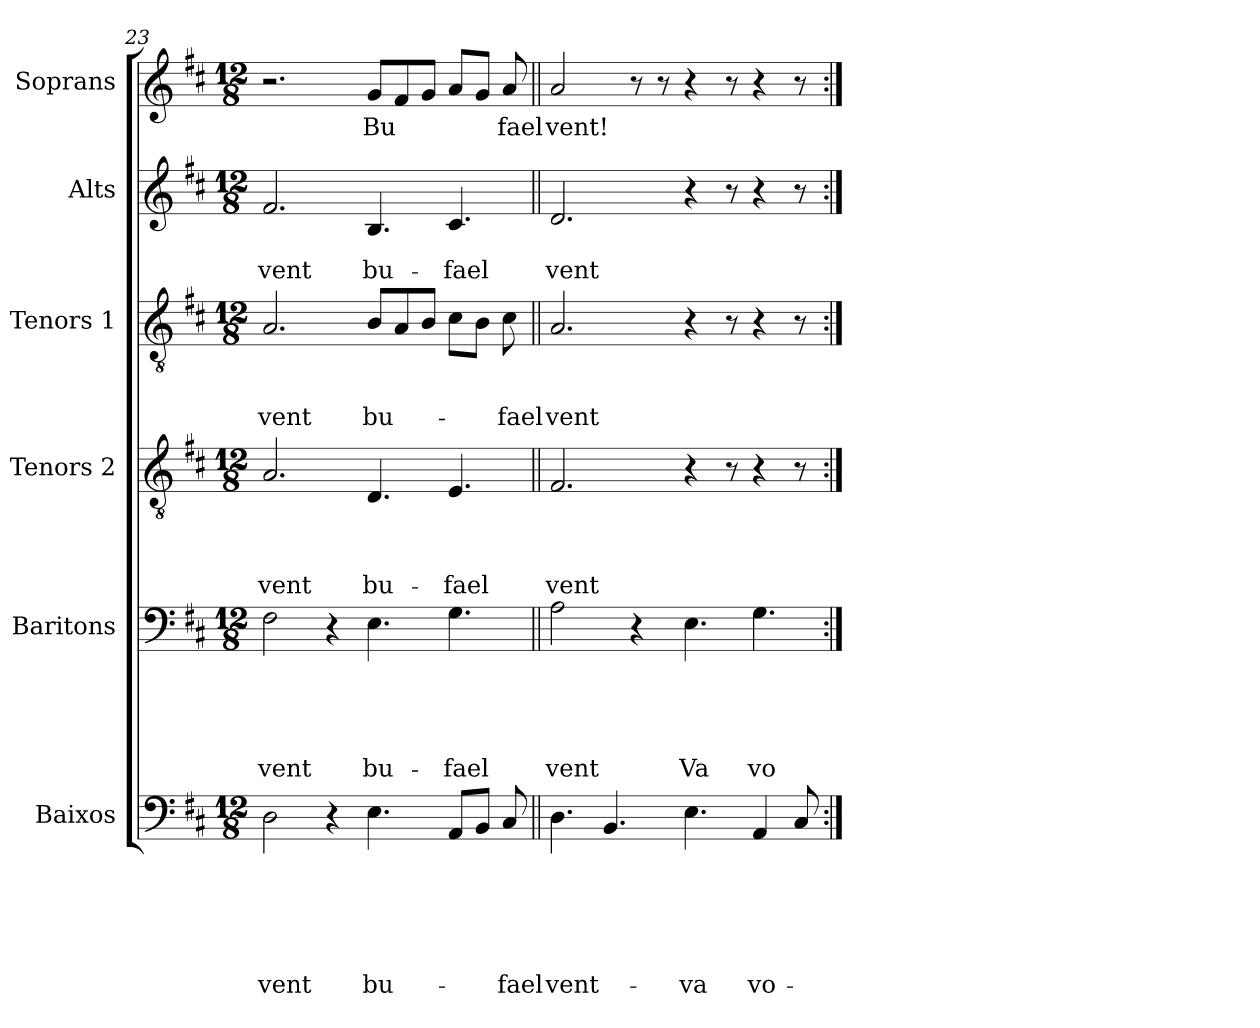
**kern	**text	**text	**text	**text	**text	**text	**kern	**text	**text	**text	**text	**text	**kern	**text	**text	**text	**text	**kern	**text	**text	**text	**kern	**text	**text	**kern	**text
*part6	*part6	*part6	*part6	*part6	*part6	*part6	*part5	*part5	*part5	*part5	*part5	*part5	*part4	*part4	*part4	*part4	*part4	*part3	*part3	*part3	*part3	*part2	*part2	*part2	*part1	*part1
*staff6	*staff6	*staff6	*staff6	*staff6	*staff6	*staff6	*staff5	*staff5	*staff5	*staff5	*staff5	*staff5	*staff4	*staff4	*staff4	*staff4	*staff4	*staff3	*staff3	*staff3	*staff3	*staff2	*staff2	*staff2	*staff1	*staff1
*I"Baixos	*	*	*	*	*	*	*I"Baritons	*	*	*	*	*	*I"Tenors 2	*	*	*	*	*I"Tenors 1	*	*	*	*I"Alts	*	*	*I"Soprans	*
*I'Bxos	*	*	*	*	*	*	*I'Barits	*	*	*	*	*	*I'Tens 2	*	*	*	*	*I'Tens 1	*	*	*	*I'Alts	*	*	*I'Soprs	*
*clefF4	*	*	*	*	*	*	*clefF4	*	*	*	*	*	*clefGv2	*	*	*	*	*clefGv2	*	*	*	*clefG2	*	*	*clefG2	*
*k[f#c#]	*	*	*	*	*	*	*k[f#c#]	*	*	*	*	*	*k[f#c#]	*	*	*	*	*k[f#c#]	*	*	*	*k[f#c#]	*	*	*k[f#c#]	*
*D:	*	*	*	*	*	*	*D:	*	*	*	*	*	*D:	*	*	*	*	*D:	*	*	*	*D:	*	*	*D:	*
*M12/8	*	*	*	*	*	*	*M12/8	*	*	*	*	*	*M12/8	*	*	*	*	*M12/8	*	*	*	*M12/8	*	*	*M12/8	*
=23	=23	=23	=23	=23	=23	=23	=23	=23	=23	=23	=23	=23	=23	=23	=23	=23	=23	=23	=23	=23	=23	=23	=23	=23	=23	=23
2D\	.	.	.	.	.	vent	2F#\	.	.	.	.	vent	2.A/	.	.	.	vent	2.A/	.	.	vent	2.f#/	.	vent	2.r	.
4r	.	.	.	.	.	.	4r	.	.	.	.	.	.	.	.	.	.	.	.	.	.	.	.	.	.	.
4.E\	.	.	.	.	.	bu-	4.E\	.	.	.	.	bu-	4.D/	.	.	.	bu-	8B/L	.	.	bu-	4.B/	.	bu-	8g/L	Bu
.	.	.	.	.	.	.	.	.	.	.	.	.	.	.	.	.	.	8A/	.	.	.	.	.	.	8f#/	.
.	.	.	.	.	.	.	.	.	.	.	.	.	.	.	.	.	.	8B/J	.	.	.	.	.	.	8g/J	.
8AA/L	.	.	.	.	.	.	4.G\	.	.	.	.	-fael	4.E/	.	.	.	-fael	8c#\L	.	.	.	4.c#/	.	-fael	8a/L	.
8BB/J	.	.	.	.	.	.	.	.	.	.	.	.	.	.	.	.	.	8B\J	.	.	.	.	.	.	8g/J	.
8C#/	.	.	.	.	.	-fael	.	.	.	.	.	.	.	.	.	.	.	8c#\	.	.	-fael	.	.	.	8a/	fael
=24||	=24||	=24||	=24||	=24||	=24||	=24||	=24||	=24||	=24||	=24||	=24||	=24||	=24||	=24||	=24||	=24||	=24||	=24||	=24||	=24||	=24||	=24||	=24||	=24||	=24||	=24||
4.D\	.	.	.	.	.	vent-	2A\	.	.	.	.	vent	2.F#/	.	.	.	vent	2.A/	.	.	vent	2.d/	.	vent	2a/	vent!-
4.BB/	.	.	.	.	.	.	.	.	.	.	.	.	.	.	.	.	.	.	.	.	.	.	.	.	.	.
.	.	.	.	.	.	.	4r	.	.	.	.	.	.	.	.	.	.	.	.	.	.	.	.	.	8r	.
.	.	.	.	.	.	.	.	.	.	.	.	.	.	.	.	.	.	.	.	.	.	.	.	.	8r	.
4.E\	.	.	.	.	.	-va	4.E\	.	.	.	.	Va	4r	.	.	.	.	4r	.	.	.	4r	.	.	4r	.
.	.	.	.	.	.	.	.	.	.	.	.	.	8r	.	.	.	.	8r	.	.	.	8r	.	.	8r	.
4AA/	.	.	.	.	.	vo-	4.G\	.	.	.	.	vo-	4r	.	.	.	.	4r	.	.	.	4r	.	.	4r	.
8C#/	.	.	.	.	.	.	.	.	.	.	.	.	8r	.	.	.	.	8r	.	.	.	8r	.	.	8r	.
=:|!	=:|!	=:|!	=:|!	=:|!	=:|!	=:|!	=:|!	=:|!	=:|!	=:|!	=:|!	=:|!	=:|!	=:|!	=:|!	=:|!	=:|!	=:|!	=:|!	=:|!	=:|!	=:|!	=:|!	=:|!	=:|!	=:|!
*-	*-	*-	*-	*-	*-	*-	*-	*-	*-	*-	*-	*-	*-	*-	*-	*-	*-	*-	*-	*-	*-	*-	*-	*-	*-	*-
